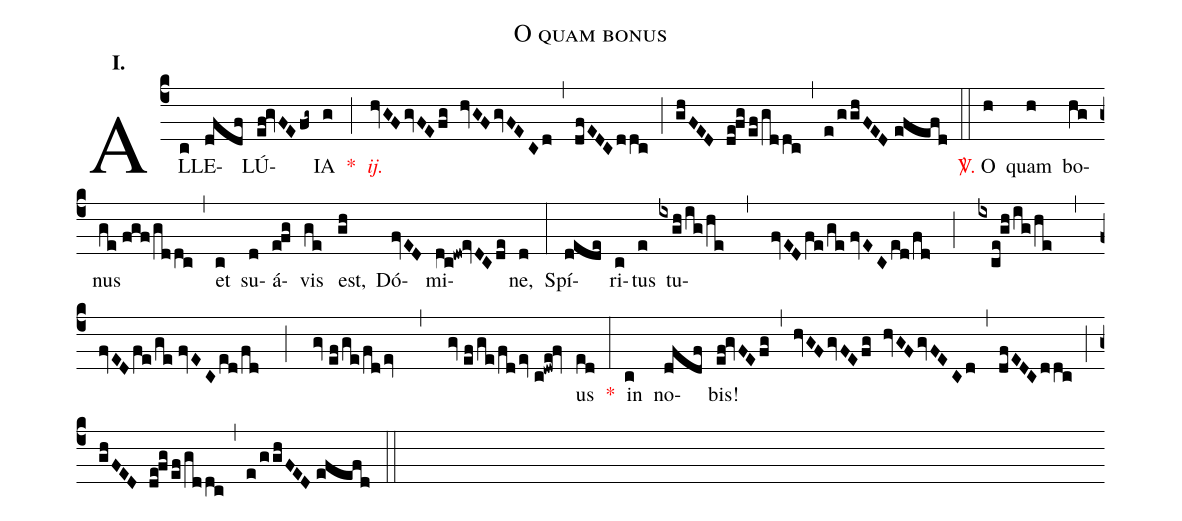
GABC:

name:O quam bonus;
mode:I.;
office-part:Alleluia;
%%
(c4) AL(c)LE(dfdf)LÚ(ef!gvFEfg~)IA(g) <v>\red{*}</v>(;) <v>\redit{ij.}</v>(hvGF/gvFE/fg hvGF/gvFECd) (,) (dfEDC/ddc) (;) (ghFED de!fg/ef/gddc) (,) (e/gghFED//efefd) (::) <v>\red{\Vbar.}</v> O(h) quam(h) bo(hg)nus(ge//fgf/gddc) (,) et(c) su(d)á(e!fg)vis(ge) est,(gh) Dó(fvED)mi(dc!dw!evDC/de)ne,(d) (:) Spí(dede)ri(c)tus(e) tu(ixgh/ig/he , fvED/fe/ge//fvEC/ed/fd ; ixce!gh/ig/he , fvED/fe/ge//fvEC/ed/fd ; gv//ef/ge/fd/ev , gv//ef/ge/fd/ev//c!dwe!fv)us(ed) <v>\red{*}</v>(:) in(c) no(dfdf)bis!(ef!gvFE/fg) (,) (hvGF/gvFE/fg hvGF/gvFECd) (,) (dfEDC/ddc) (;) (ghFED de!fg/ef/gddc) (,) (e/gghFED//efefd) (::)
